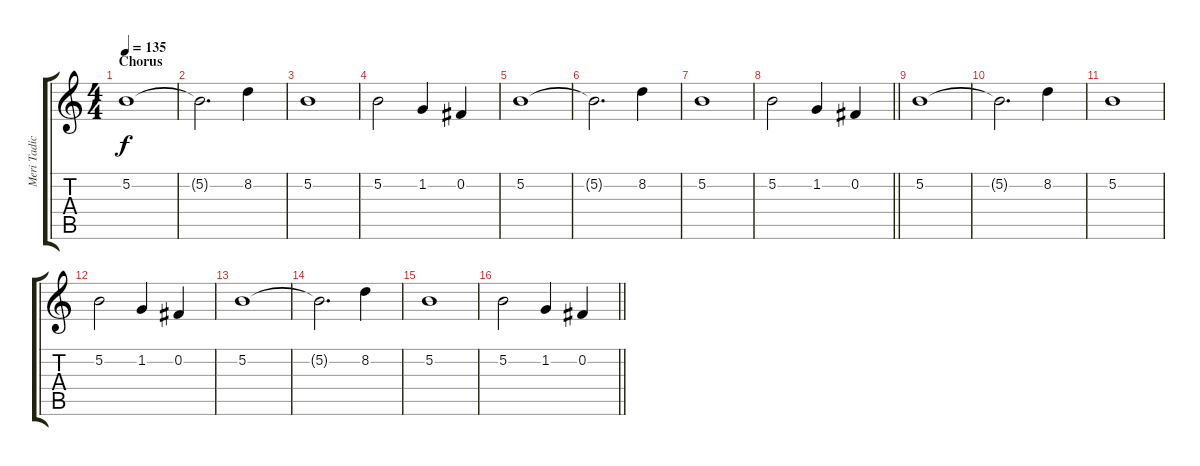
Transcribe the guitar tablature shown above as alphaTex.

\track ("Meri Tadic" "Meri Tadic") {instrument violin}
\staff {score tabs}
\tuning (B4 Gb4 D4 A3 E3 B2) {hide}
\ts (4 4)
\section ("" "Chorus")
\tempo 135
\clef g2
\ks c
5.2.1{dy f} |
5.2{t}.2{d} 8.2.4 |
5.2.1 |
5.2.2 1.2.4 0.2.4 |
5.2.1 |
5.2{t}.2{d} 8.2.4 |
5.2.1 |
\barLineRight lightlight
5.2.2 1.2.4 0.2.4 |
5.2.1 |
5.2{t}.2{d} 8.2.4 |
5.2.1 |
5.2.2 1.2.4 0.2.4 |
5.2.1 |
5.2{t}.2{d} 8.2.4 |
5.2.1 |
\barLineRight lightlight
5.2.2 1.2.4 0.2.4
